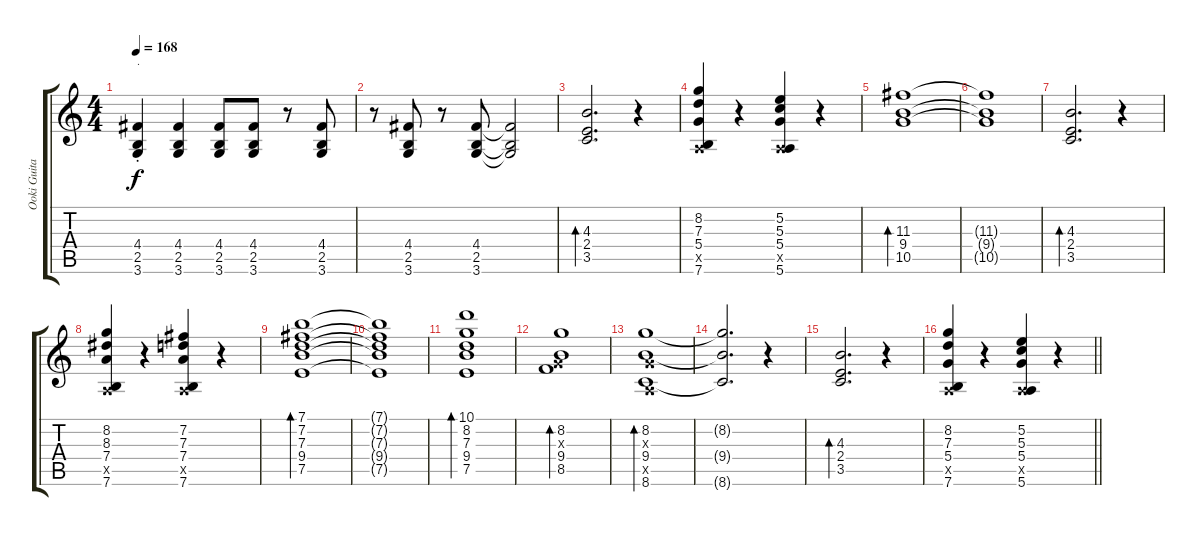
\track ("Ooki Guitar" "Ooki Guita") {instrument electricguitarjazz}
\staff {score tabs}
\tuning (E4 B3 G3 D3 A2 E2) {hide}
\ts (4 4)
\tempo 168
\clef g2
\ks c
(4.4{st} 2.5{st} 3.6{st}).4{txt "." dy f} (4.4 2.5 3.6).4 (4.4 2.5 3.6).8 (4.4 2.5 3.6).8 r.8 (4.4 2.5 3.6).8 |
r.8 (4.4 2.5 3.6).8 r.8 (4.4 2.5 3.6).8 (4.4{t} 2.5{t} 3.6{t}).2 |
(4.3 2.4 3.5).2{d bd 60} r.4 |
(8.2 7.3 5.4 0.5{x} 7.6).4 r.4 (5.2 5.3 5.4 0.5{x} 5.6).4 r.4 |
(11.3 9.4 10.5).1{bd 60} |
(11.3{t} 9.4{t} 10.5{t}).1 |
(4.3 2.4 3.5).2{d bd 60} r.4 |
(8.2 8.3 7.4 0.5{x} 7.6).4 r.4 (7.2 7.3 7.4 0.5{x} 7.6).4 r.4 |
(7.1 7.2 7.3 9.4 7.5).1{bd 60} |
(7.1{t} 7.2{t} 7.3{t} 9.4{t} 7.5{t}).1 |
(10.1 8.2 7.3 9.4 7.5).1{bd 60} |
(8.2 0.3{x} 9.4 8.5).1{bd 60} |
(8.2 0.3{x} 9.4 0.5{x} 8.6).1{bd 60} |
(8.2{t} 9.4{t} 8.6{t}).2{d} r.4 |
(4.3 2.4 3.5).2{d bd 60} r.4 |
\barLineRight lightlight
(8.2 7.3 5.4 0.5{x} 7.6).4 r.4 (5.2 5.3 5.4 0.5{x} 5.6).4 r.4
